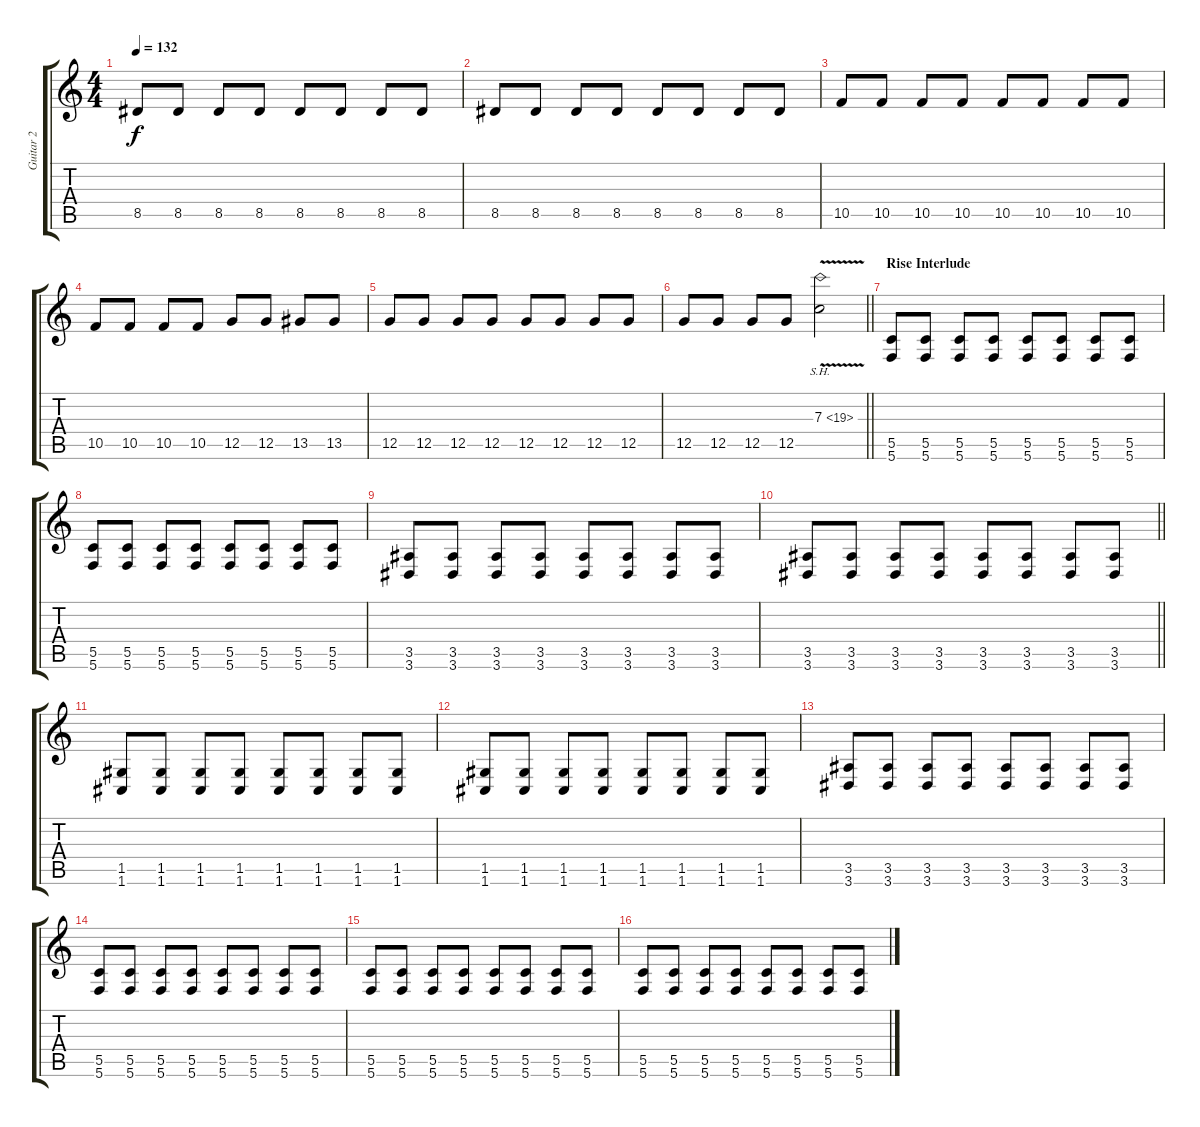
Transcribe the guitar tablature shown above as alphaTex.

\track ("Guitar 2" "Guitar 2") {instrument distortionguitar}
\staff {score tabs}
\tuning (D4 A3 F3 C3 G2 C2) {hide}
\ts (4 4)
\tempo 132
\clef g2
\ks c
8.5.8{dy f} 8.5.8 8.5.8 8.5.8 8.5.8 8.5.8 8.5.8 8.5.8 |
8.5.8 8.5.8 8.5.8 8.5.8 8.5.8 8.5.8 8.5.8 8.5.8 |
10.5.8 10.5.8 10.5.8 10.5.8 10.5.8 10.5.8 10.5.8 10.5.8 |
10.5.8 10.5.8 10.5.8 10.5.8 12.5.8 12.5.8 13.5.8 13.5.8 |
12.5.8 12.5.8 12.5.8 12.5.8 12.5.8 12.5.8 12.5.8 12.5.8 |
\barLineRight lightlight
12.5.8 12.5.8 12.5.8 12.5.8 7.3{sh 12 v}.2 |
\section ("" "Rise Interlude")
(5.5 5.6).8 (5.5 5.6).8 (5.5 5.6).8 (5.5 5.6).8 (5.5 5.6).8 (5.5 5.6).8 (5.5 5.6).8 (5.5 5.6).8 |
(5.5 5.6).8 (5.5 5.6).8 (5.5 5.6).8 (5.5 5.6).8 (5.5 5.6).8 (5.5 5.6).8 (5.5 5.6).8 (5.5 5.6).8 |
(3.5 3.6).8 (3.5 3.6).8 (3.5 3.6).8 (3.5 3.6).8 (3.5 3.6).8 (3.5 3.6).8 (3.5 3.6).8 (3.5 3.6).8 |
\barLineRight lightlight
(3.5 3.6).8 (3.5 3.6).8 (3.5 3.6).8 (3.5 3.6).8 (3.5 3.6).8 (3.5 3.6).8 (3.5 3.6).8 (3.5 3.6).8 |
\section ("" "")
(1.5 1.6).8 (1.5 1.6).8 (1.5 1.6).8 (1.5 1.6).8 (1.5 1.6).8 (1.5 1.6).8 (1.5 1.6).8 (1.5 1.6).8 |
(1.5 1.6).8 (1.5 1.6).8 (1.5 1.6).8 (1.5 1.6).8 (1.5 1.6).8 (1.5 1.6).8 (1.5 1.6).8 (1.5 1.6).8 |
(3.5 3.6).8 (3.5 3.6).8 (3.5 3.6).8 (3.5 3.6).8 (3.5 3.6).8 (3.5 3.6).8 (3.5 3.6).8 (3.5 3.6).8 |
(5.5 5.6).8 (5.5 5.6).8 (5.5 5.6).8 (5.5 5.6).8 (5.5 5.6).8 (5.5 5.6).8 (5.5 5.6).8 (5.5 5.6).8 |
(5.5 5.6).8 (5.5 5.6).8 (5.5 5.6).8 (5.5 5.6).8 (5.5 5.6).8 (5.5 5.6).8 (5.5 5.6).8 (5.5 5.6).8 |
(5.5 5.6).8 (5.5 5.6).8 (5.5 5.6).8 (5.5 5.6).8 (5.5 5.6).8 (5.5 5.6).8 (5.5 5.6).8 (5.5 5.6).8
